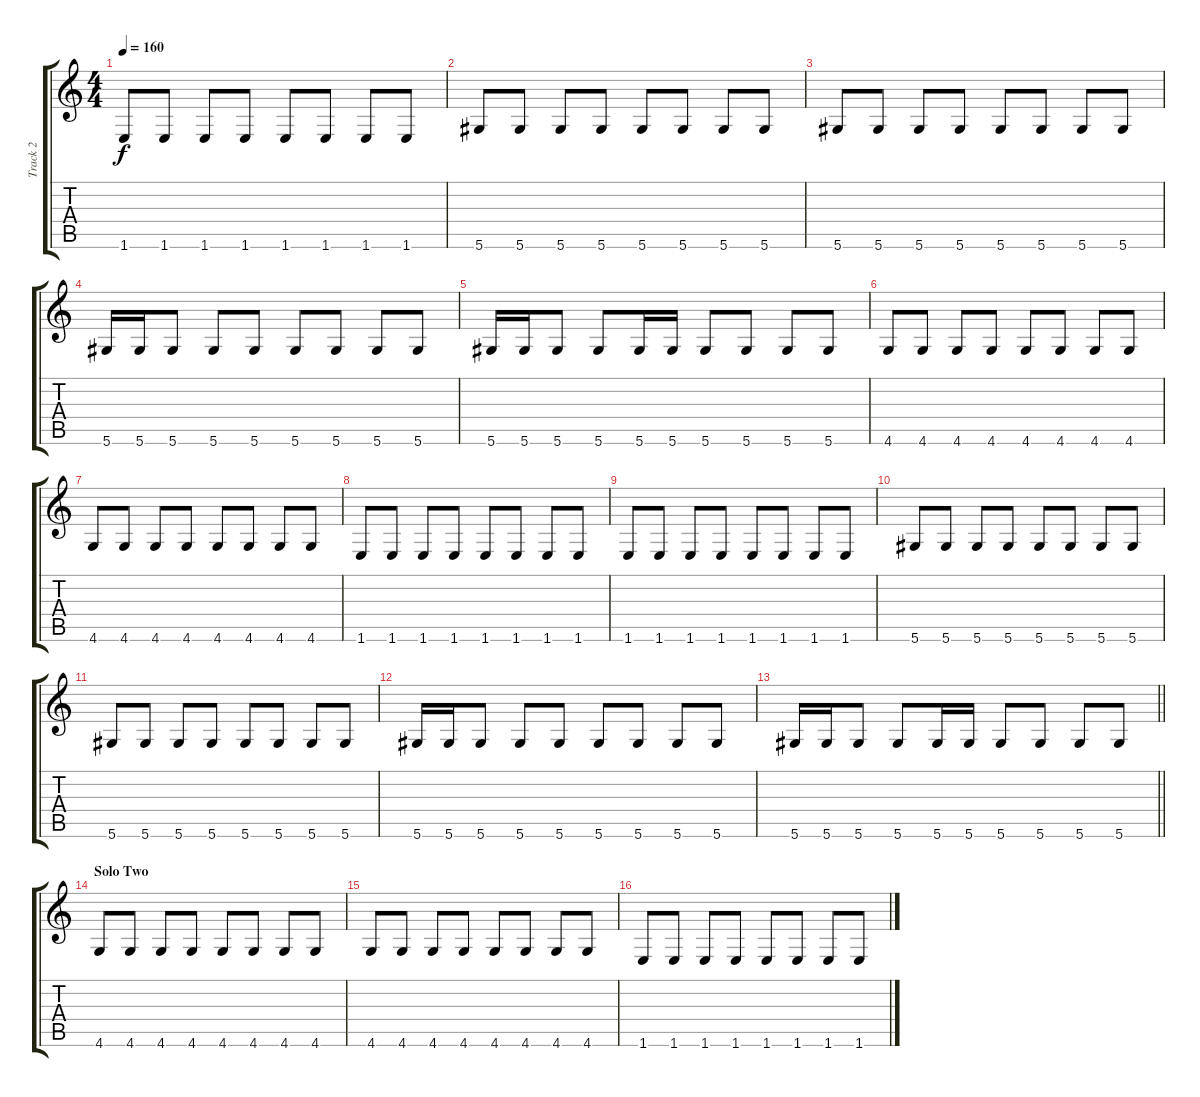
\track ("Track 2" "Track 2") {instrument distortionguitar}
\staff {score tabs}
\tuning (Eb4 Bb3 Gb3 Db3 Ab2 Eb2) {hide}
\ts (4 4)
\tempo 160
\clef g2
\ks c
1.6.8{dy f} 1.6.8 1.6.8 1.6.8 1.6.8 1.6.8 1.6.8 1.6.8 |
5.6.8 5.6.8 5.6.8 5.6.8 5.6.8 5.6.8 5.6.8 5.6.8 |
5.6.8 5.6.8 5.6.8 5.6.8 5.6.8 5.6.8 5.6.8 5.6.8 |
5.6.16 5.6.16 5.6.8 5.6.8 5.6.8 5.6.8 5.6.8 5.6.8 5.6.8 |
5.6.16 5.6.16 5.6.8 5.6.8 5.6.16 5.6.16 5.6.8 5.6.8 5.6.8 5.6.8 |
4.6.8 4.6.8 4.6.8 4.6.8 4.6.8 4.6.8 4.6.8 4.6.8 |
4.6.8 4.6.8 4.6.8 4.6.8 4.6.8 4.6.8 4.6.8 4.6.8 |
1.6.8 1.6.8 1.6.8 1.6.8 1.6.8 1.6.8 1.6.8 1.6.8 |
1.6.8 1.6.8 1.6.8 1.6.8 1.6.8 1.6.8 1.6.8 1.6.8 |
5.6.8 5.6.8 5.6.8 5.6.8 5.6.8 5.6.8 5.6.8 5.6.8 |
5.6.8 5.6.8 5.6.8 5.6.8 5.6.8 5.6.8 5.6.8 5.6.8 |
5.6.16 5.6.16 5.6.8 5.6.8 5.6.8 5.6.8 5.6.8 5.6.8 5.6.8 |
\barLineRight lightlight
5.6.16 5.6.16 5.6.8 5.6.8 5.6.16 5.6.16 5.6.8 5.6.8 5.6.8 5.6.8 |
\section ("" "Solo Two")
4.6.8 4.6.8 4.6.8 4.6.8 4.6.8 4.6.8 4.6.8 4.6.8 |
4.6.8 4.6.8 4.6.8 4.6.8 4.6.8 4.6.8 4.6.8 4.6.8 |
1.6.8 1.6.8 1.6.8 1.6.8 1.6.8 1.6.8 1.6.8 1.6.8
